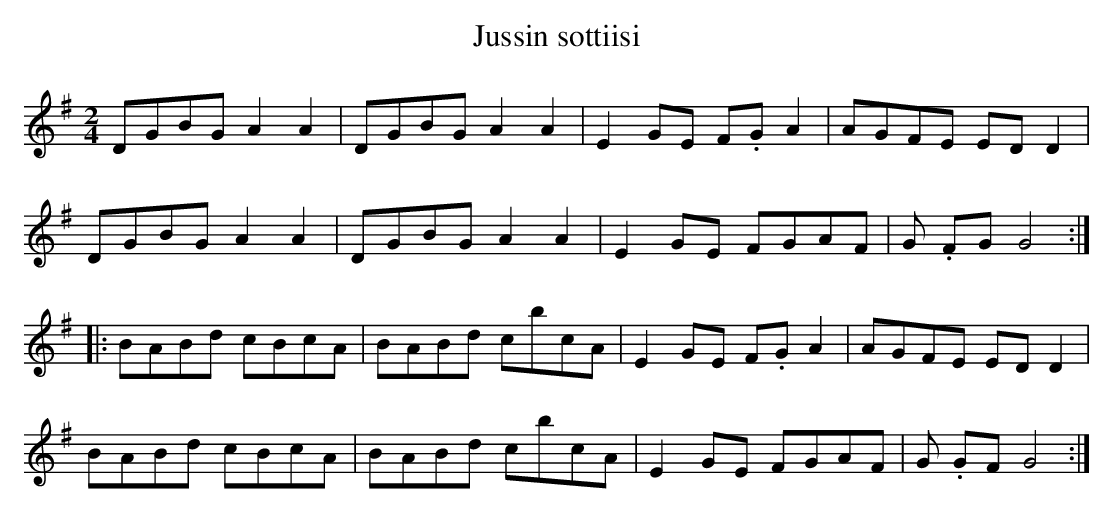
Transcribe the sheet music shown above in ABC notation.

X:1
T:Jussin sottiisi
M:2/4
L:1/8
K:G
DGBG A2 A2 | DGBG A2 A2 | E2 GE F.G A2 | AGFE ED D2 |
DGBG A2 A2 | DGBG A2 A2 | E2 GE FGAF | G.2 FG G4 :|
|: BABd cBcA | BABd cbcA | E2 GE F.G A2 | AGFE ED D2 |
BABd cBcA | BABd cbcA | E2 GE FGAF | G.2 GF G4 :|
